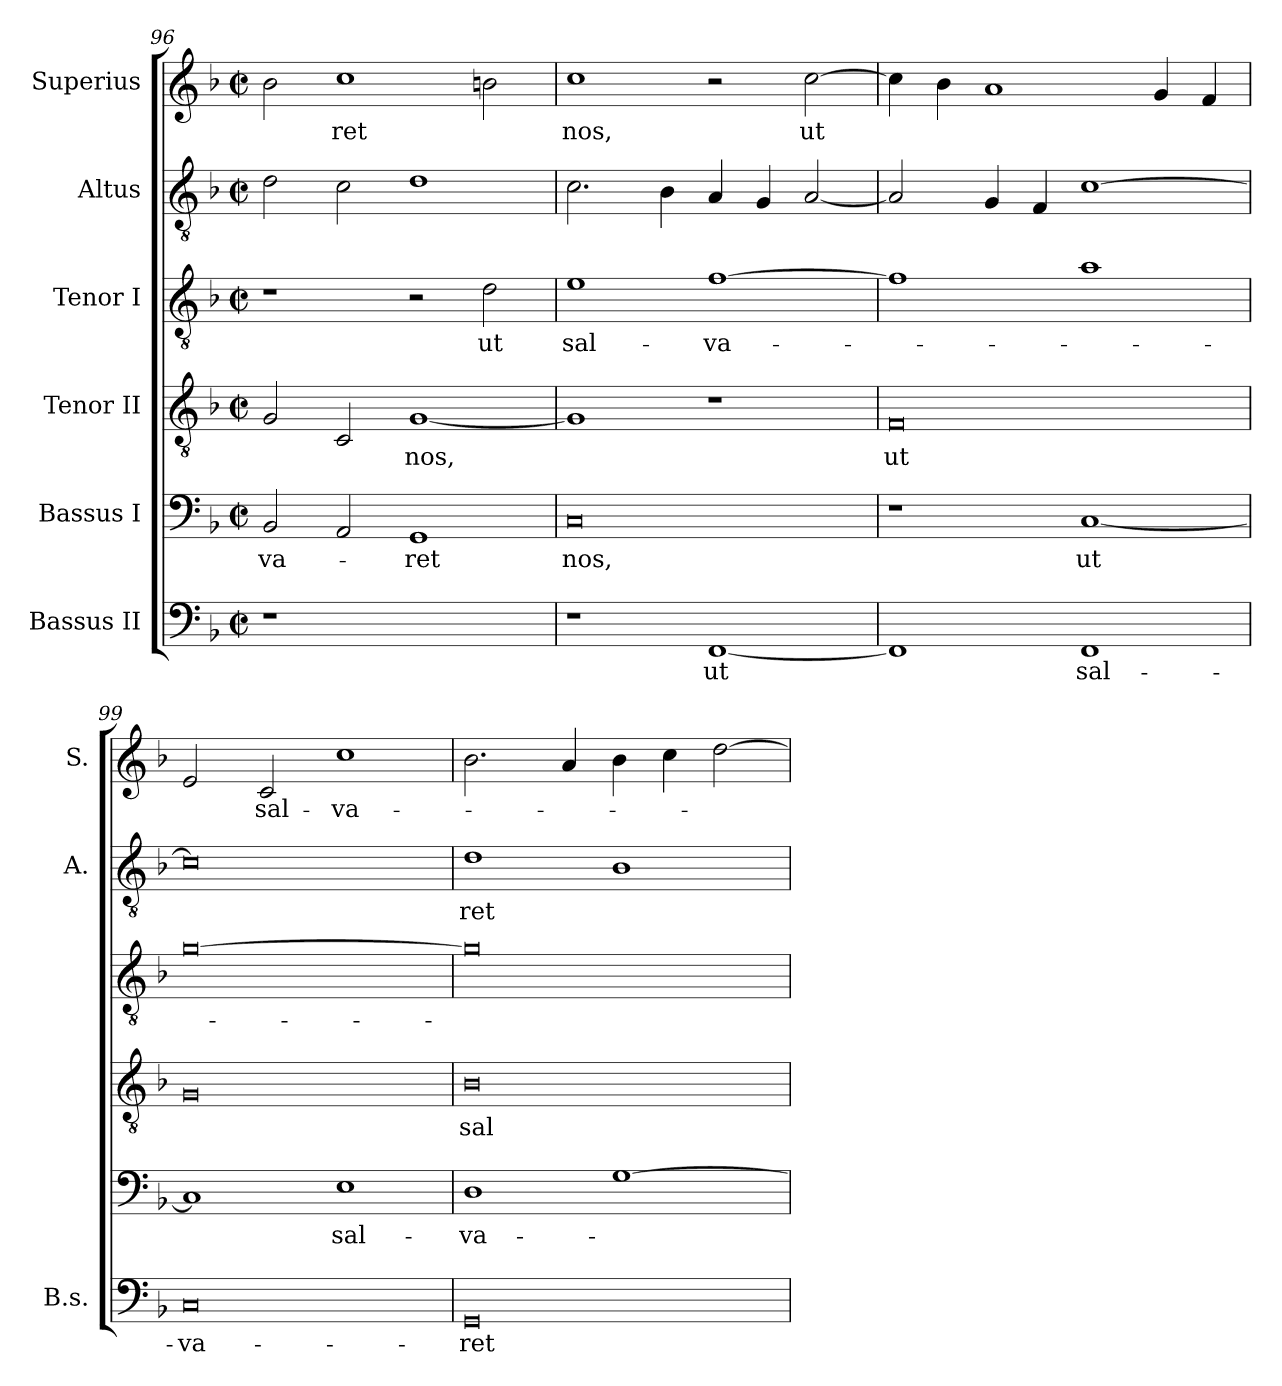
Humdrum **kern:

**kern	**text	**kern	**text	**kern	**text	**kern	**text	**kern	**text	**kern	**text
*part6	*part6	*part5	*part5	*part4	*part4	*part3	*part3	*part2	*part2	*part1	*part1
*staff6	*staff6	*staff5	*staff5	*staff4	*staff4	*staff3	*staff3	*staff2	*staff2	*staff1	*staff1
*I"Bassus II	*	*I"Bassus I	*	*I"Tenor II	*	*I"Tenor I	*	*I"Altus	*	*I"Superius	*
*I'B.s.	*	*	*	*	*	*	*	*I'A.	*	*I'S.	*
*clefF4	*	*clefF4	*	*clefGv2	*	*clefGv2	*	*clefGv2	*	*clefG2	*
*	*	*	*	*ITrd7c12	*	*ITrd7c12	*	*ITrd7c12	*	*	*
*k[b-]	*	*k[b-]	*	*k[b-]	*	*k[b-]	*	*k[b-]	*	*k[b-]	*
*F:	*	*F:	*	*F:	*	*F:	*	*F:	*	*F:	*
*M2/2	*	*M2/2	*	*M2/2	*	*M2/2	*	*M2/2	*	*M2/2	*
*met(c|)	*	*met(c|)	*	*met(c|)	*	*met(c|)	*	*met(c|)	*	*met(c|)	*
=96	=96	=96	=96	=96	=96	=96	=96	=96	=96	=96	=96
!LO:N:vis=1	!	!	!	!	!	!	!	!	!	!	!
!	!	!	!LO:LY:b:color=#000000	!	!	!	!	!	!	!	!
1r	.	2BB-i/	-va-	2GGi/	.	1r	.	2Di\	.	2b-i\	.
!	!	!	!	!	!	!	!	!	!	!	!LO:LY:b:color=#000000
.	.	2AAi/	.	2CCi/	.	.	.	2Ci\	.	1cci	-ret
!	!	!	!LO:LY:b:color=#000000	!	!	!	!	!	!	!	!
!	!	!	!	!	!LO:LY:b:color=#000000	!	!	!	!	!	!
1ryy	.	1GGi	-ret	[<1GGi	nos,	2r	.	1Di	.	.	.
!	!	!	!	!	!	!	!LO:LY:b:color=#000000	!	!	!	!
.	.	.	.	.	.	2Di\	ut	.	.	2bni\	.
=97	=97	=97	=97	=97	=97	=97	=97	=97	=97	=97	=97
!	!	!	!LO:LY:b:color=#000000	!	!	!	!	!	!	!	!
!	!	!	!	!	!	!	!LO:LY:b:color=#000000	!	!	!	!
!	!	!	!	!	!	!	!	!	!	!	!LO:LY:b:color=#000000
1r	.	0Ci	nos,	1GGi]	.	1Ei	sal-	2.Ci\	.	1cci	nos,
.	.	.	.	.	.	.	.	4BB-i\	.	.	.
!	!LO:LY:b:color=#000000	!	!	!	!	!	!	!	!	!	!
!	!	!	!	!	!	!	!LO:LY:b:color=#000000	!	!	!	!
[<1FFi	ut	.	.	1r	.	[>1Fi	-va-	4AAi/	.	2r	.
.	.	.	.	.	.	.	.	4GGi/	.	.	.
!	!	!	!	!	!	!	!	!	!	!	!LO:LY:b:color=#000000
.	.	.	.	.	.	.	.	[<2AAi/	.	[>2cci\	ut
=98	=98	=98	=98	=98	=98	=98	=98	=98	=98	=98	=98
!	!	!	!	!	!LO:LY:b:color=#000000	!	!	!	!	!	!
1FFi]	.	1r	.	0FFi	ut	1Fi]	.	2AAi/]	.	4cci\]	.
.	.	.	.	.	.	.	.	.	.	4b-i\	.
.	.	.	.	.	.	.	.	4GGi/	.	1ai	.
.	.	.	.	.	.	.	.	4FFi/	.	.	.
!	!LO:LY:b:color=#000000	!	!	!	!	!	!	!	!	!	!
!	!	!	!LO:LY:b:color=#000000	!	!	!	!	!	!	!	!
1FFi	sal-	[<1Ci	ut	.	.	1Ai	.	[>1Ci	.	.	.
.	.	.	.	.	.	.	.	.	.	4gi/	.
.	.	.	.	.	.	.	.	.	.	4fi/	.
!!LO:PB:g=z
=99	=99	=99	=99	=99	=99	=99	=99	=99	=99	=99	=99
!	!LO:LY:b:color=#000000	!	!	!	!	!	!	!	!	!	!
0Ci	-va-	1Ci]	.	0GGi	.	[>0Gi	.	0Ci]	.	2ei/	.
!	!	!	!	!	!	!	!	!	!	!	!LO:LY:b:color=#000000
.	.	.	.	.	.	.	.	.	.	2ci/	sal-
!	!	!	!LO:LY:b:color=#000000	!	!	!	!	!	!	!	!
!	!	!	!	!	!	!	!	!	!	!	!LO:LY:b:color=#000000
.	.	1Ei	sal-	.	.	.	.	.	.	1cci	-va-
=100	=100	=100	=100	=100	=100	=100	=100	=100	=100	=100	=100
!	!LO:LY:b:color=#000000	!	!	!	!	!	!	!	!	!	!
!	!	!	!LO:LY:b:color=#000000	!	!	!	!	!	!	!	!
!	!	!	!	!	!LO:LY:b:color=#000000	!	!	!	!	!	!
!	!	!	!	!	!	!	!	!	!LO:LY:b:color=#000000	!	!
0GGi	-ret	1Di	-va-	0BB-i	sal-	0Gi]	.	1Di	-ret	2.b-i\	.
.	.	.	.	.	.	.	.	.	.	4ai/	.
.	.	[>1Gi	.	.	.	.	.	1BB-i	.	4b-i\	.
.	.	.	.	.	.	.	.	.	.	4cci\	.
.	.	.	.	.	.	.	.	.	.	[>2ddi\	.
=	=	=	=	=	=	=	=	=	=	=	=
*-	*-	*-	*-	*-	*-	*-	*-	*-	*-	*-	*-
